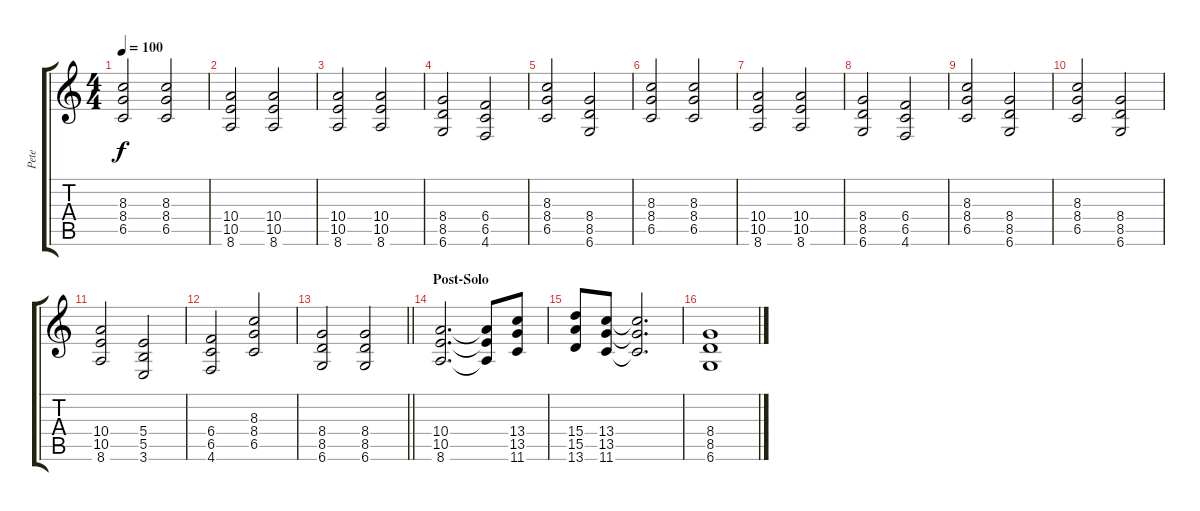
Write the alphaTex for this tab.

\track ("Pete" "Pete") {instrument distortionguitar}
\staff {score tabs}
\tuning (Db4 Ab3 E3 B2 Gb2 Db2) {hide}
\ts (4 4)
\tempo 100
\clef g2
\ks c
(8.3 8.4 6.5).2{dy f} (8.3 8.4 6.5).2 |
(10.4 10.5 8.6).2 (10.4 10.5 8.6).2 |
(10.4 10.5 8.6).2 (10.4 10.5 8.6).2 |
(8.4 8.5 6.6).2 (6.4 6.5 4.6).2 |
(8.3 8.4 6.5).2 (8.4 8.5 6.6).2 |
(8.3 8.4 6.5).2 (8.3 8.4 6.5).2 |
(10.4 10.5 8.6).2 (10.4 10.5 8.6).2 |
(8.4 8.5 6.6).2 (6.4 6.5 4.6).2 |
(8.3 8.4 6.5).2 (8.4 8.5 6.6).2 |
(8.3 8.4 6.5).2 (8.4 8.5 6.6).2 |
(10.4 10.5 8.6).2 (5.4 5.5 3.6).2 |
(6.4 6.5 4.6).2 (8.3 8.4 6.5).2 |
\barLineRight lightlight
(8.4 8.5 6.6).2 (8.4 8.5 6.6).2 |
\section ("" "Post-Solo")
(10.4 10.5 8.6).2{d} (10.4{t} 10.5{t} 8.6{t}).8 (13.4 13.5 11.6).8 |
(15.4 15.5 13.6).8 (13.4 13.5 11.6).8 (13.4{t} 13.5{t} 11.6{t}).2{d} |
(8.4 8.5 6.6).1
